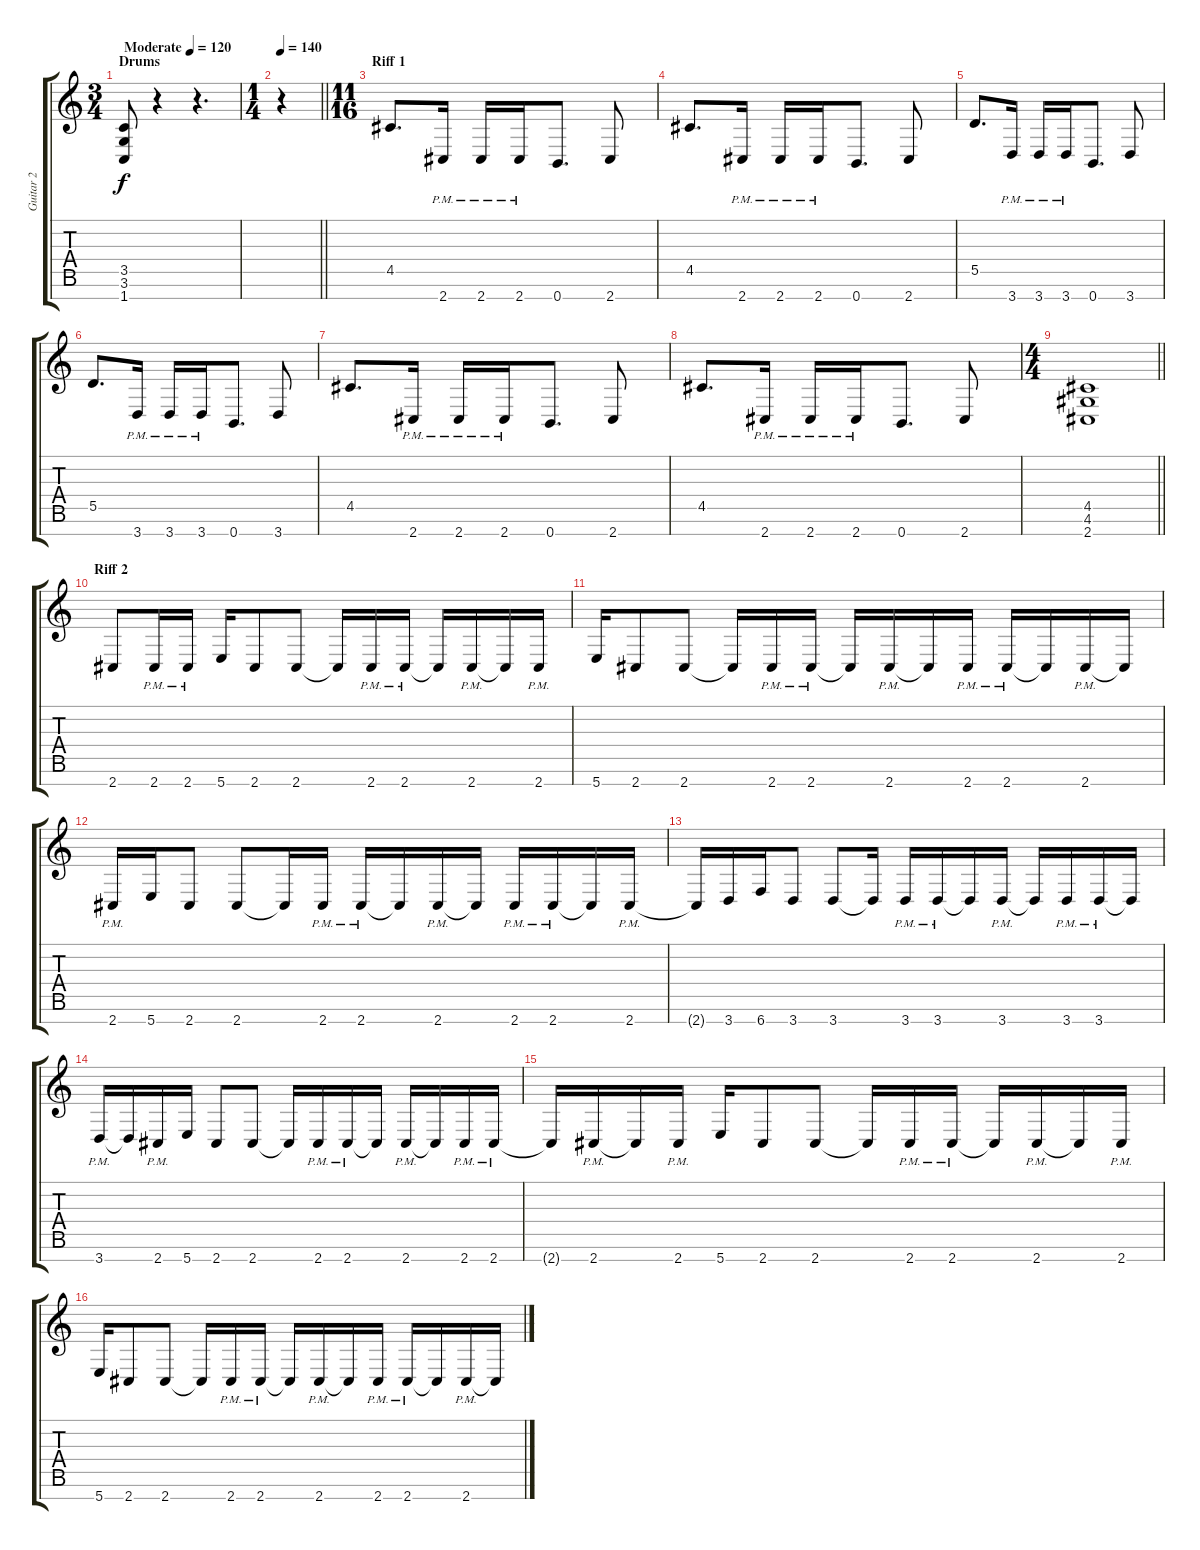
\track ("Guitar 2" "Guitar 2") {instrument distortionguitar}
\staff {score tabs}
\tuning (E4 B3 G3 D3 A2 E2 B1) {hide}
\ts (3 4)
\section ("" "Drums")
\tempo (120 "Moderate")
\clef g2
\ks c
(3.5 3.6 1.7).8{dy f instrument distortionguitar} r.4 r.4{d} |
\ts (1 4)
\tempo 140
\barLineRight lightlight
r.4 |
\ts (11 16)
\section ("" "Riff 1")
4.5.8{d} 2.7{pm}.16 2.7{pm}.16 2.7{pm}.16 0.7.8{d} 2.7.8 |
4.5.8{d} 2.7{pm}.16 2.7{pm}.16 2.7{pm}.16 0.7.8{d} 2.7.8 |
5.5.8{d} 3.7{pm}.16 3.7{pm}.16 3.7{pm}.16 0.7.8{d} 3.7.8 |
5.5.8{d} 3.7{pm}.16 3.7{pm}.16 3.7{pm}.16 0.7.8{d} 3.7.8 |
4.5.8{d} 2.7{pm}.16 2.7{pm}.16 2.7{pm}.16 0.7.8{d} 2.7.8 |
4.5.8{d} 2.7{pm}.16 2.7{pm}.16 2.7{pm}.16 0.7.8{d} 2.7.8 |
\ts (4 4)
\barLineRight lightlight
(4.5 4.6 2.7).1 |
\section ("" "Riff 2")
2.7.8 2.7{pm}.16 2.7{pm}.16 5.7.16 2.7.8 2.7.8 2.7{t}.16 2.7{pm}.16 2.7{pm}.16 2.7{t}.16 2.7{pm}.16 2.7{t}.16 2.7{pm}.16 |
5.7.16 2.7.8 2.7.8 2.7{t}.16 2.7{pm}.16 2.7{pm}.16 2.7{t}.16 2.7{pm}.16 2.7{t}.16 2.7{pm}.16 2.7{pm}.16 2.7{t}.16 2.7{pm}.16 2.7{t}.16 |
2.7{pm}.16 5.7.16 2.7.8 2.7.8 2.7{t}.16 2.7{pm}.16 2.7{pm}.16 2.7{t}.16 2.7{pm}.16 2.7{t}.16 2.7{pm}.16 2.7{pm}.16 2.7{t}.16 2.7{pm}.16 |
2.7{t}.16 3.7.16 6.7.16 3.7.8 3.7.8 3.7{t}.16 3.7{pm}.16 3.7{pm}.16 3.7{t}.16 3.7{pm}.16 3.7{t}.16 3.7{pm}.16 3.7{pm}.16 3.7{t}.16 |
3.7{pm}.16 3.7{t}.16 2.7{pm}.16 5.7.16 2.7.8 2.7.8 2.7{t}.16 2.7{pm}.16 2.7{pm}.16 2.7{t}.16 2.7{pm}.16 2.7{t}.16 2.7{pm}.16 2.7{pm}.16 |
2.7{t}.16 2.7{pm}.16 2.7{t}.16 2.7{pm}.16 5.7.16 2.7.8 2.7.8 2.7{t}.16 2.7{pm}.16 2.7{pm}.16 2.7{t}.16 2.7{pm}.16 2.7{t}.16 2.7{pm}.16 |
5.7.16 2.7.8 2.7.8 2.7{t}.16 2.7{pm}.16 2.7{pm}.16 2.7{t}.16 2.7{pm}.16 2.7{t}.16 2.7{pm}.16 2.7{pm}.16 2.7{t}.16 2.7{pm}.16 2.7{t}.16
